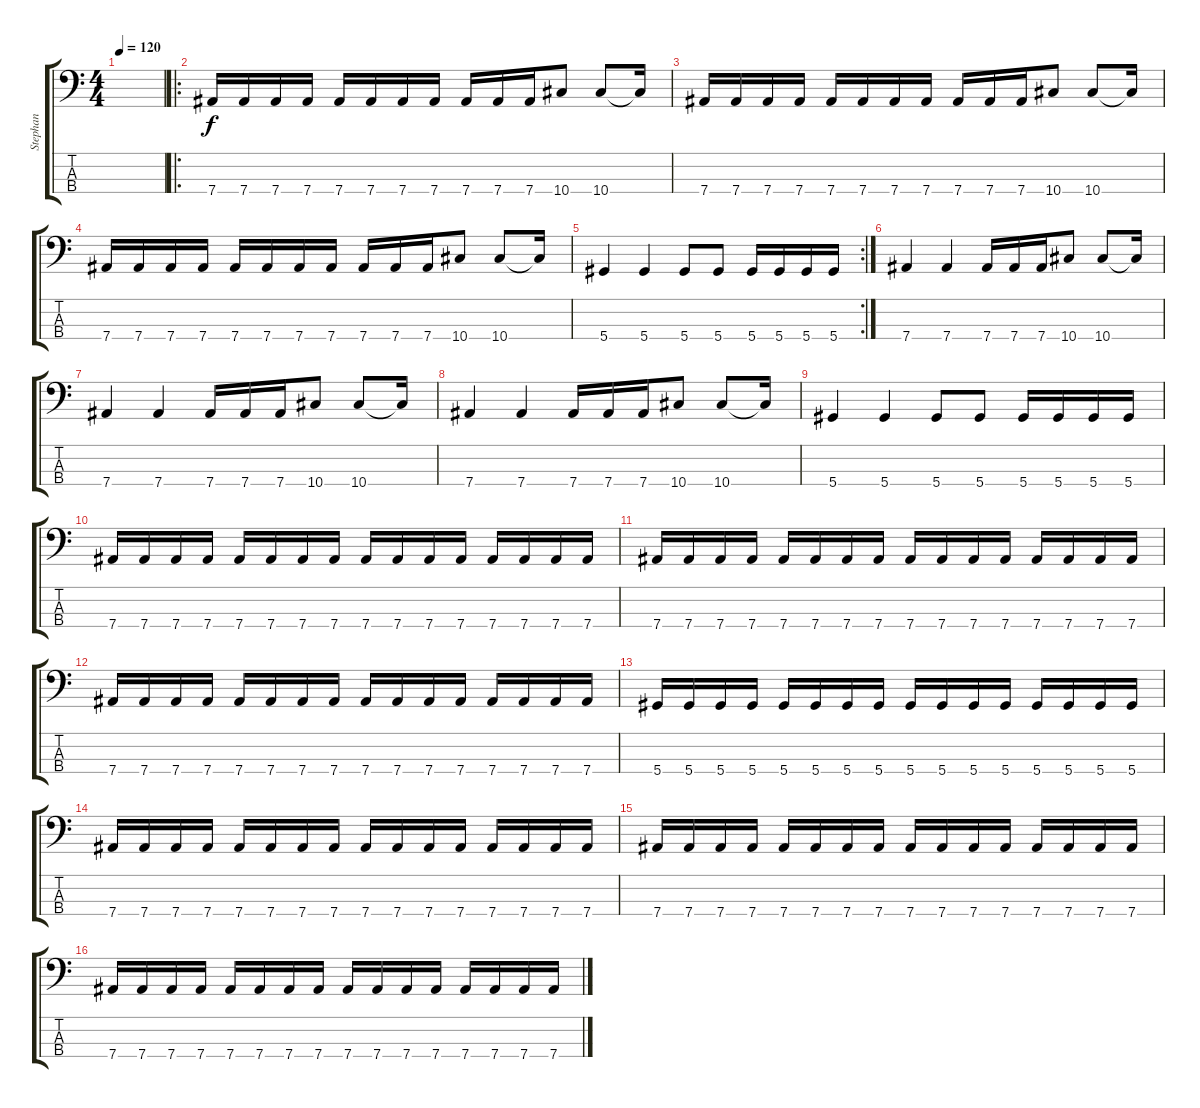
\track ("Stephan" "Stephan") {instrument electricbassfinger}
\staff {score tabs}
\tuning (Gb2 Db2 Ab1 Eb1) {hide}
\ts (4 4)
\tempo 120
\clef f4
\ks c
|
\ro
7.4.16 7.4.16 7.4.16 7.4.16 7.4.16 7.4.16 7.4.16 7.4.16 7.4.16 7.4.16 7.4.16 10.4.8 10.4.8 10.4{t}.16 |
7.4.16 7.4.16 7.4.16 7.4.16 7.4.16 7.4.16 7.4.16 7.4.16 7.4.16 7.4.16 7.4.16 10.4.8 10.4.8 10.4{t}.16 |
7.4.16 7.4.16 7.4.16 7.4.16 7.4.16 7.4.16 7.4.16 7.4.16 7.4.16 7.4.16 7.4.16 10.4.8 10.4.8 10.4{t}.16 |
\rc 2
5.4.4 5.4.4 5.4.8 5.4.8 5.4.16 5.4.16 5.4.16 5.4.16 |
7.4.4 7.4.4 7.4.16 7.4.16 7.4.16 10.4.8 10.4.8 10.4{t}.16 |
7.4.4 7.4.4 7.4.16 7.4.16 7.4.16 10.4.8 10.4.8 10.4{t}.16 |
7.4.4 7.4.4 7.4.16 7.4.16 7.4.16 10.4.8 10.4.8 10.4{t}.16 |
5.4.4 5.4.4 5.4.8 5.4.8 5.4.16 5.4.16 5.4.16 5.4.16 |
7.4.16 7.4.16 7.4.16 7.4.16 7.4.16 7.4.16 7.4.16 7.4.16 7.4.16 7.4.16 7.4.16 7.4.16 7.4.16 7.4.16 7.4.16 7.4.16 |
7.4.16 7.4.16 7.4.16 7.4.16 7.4.16 7.4.16 7.4.16 7.4.16 7.4.16 7.4.16 7.4.16 7.4.16 7.4.16 7.4.16 7.4.16 7.4.16 |
7.4.16 7.4.16 7.4.16 7.4.16 7.4.16 7.4.16 7.4.16 7.4.16 7.4.16 7.4.16 7.4.16 7.4.16 7.4.16 7.4.16 7.4.16 7.4.16 |
5.4.16 5.4.16 5.4.16 5.4.16 5.4.16 5.4.16 5.4.16 5.4.16 5.4.16 5.4.16 5.4.16 5.4.16 5.4.16 5.4.16 5.4.16 5.4.16 |
7.4.16 7.4.16 7.4.16 7.4.16 7.4.16 7.4.16 7.4.16 7.4.16 7.4.16 7.4.16 7.4.16 7.4.16 7.4.16 7.4.16 7.4.16 7.4.16 |
7.4.16 7.4.16 7.4.16 7.4.16 7.4.16 7.4.16 7.4.16 7.4.16 7.4.16 7.4.16 7.4.16 7.4.16 7.4.16 7.4.16 7.4.16 7.4.16 |
7.4.16 7.4.16 7.4.16 7.4.16 7.4.16 7.4.16 7.4.16 7.4.16 7.4.16 7.4.16 7.4.16 7.4.16 7.4.16 7.4.16 7.4.16 7.4.16
